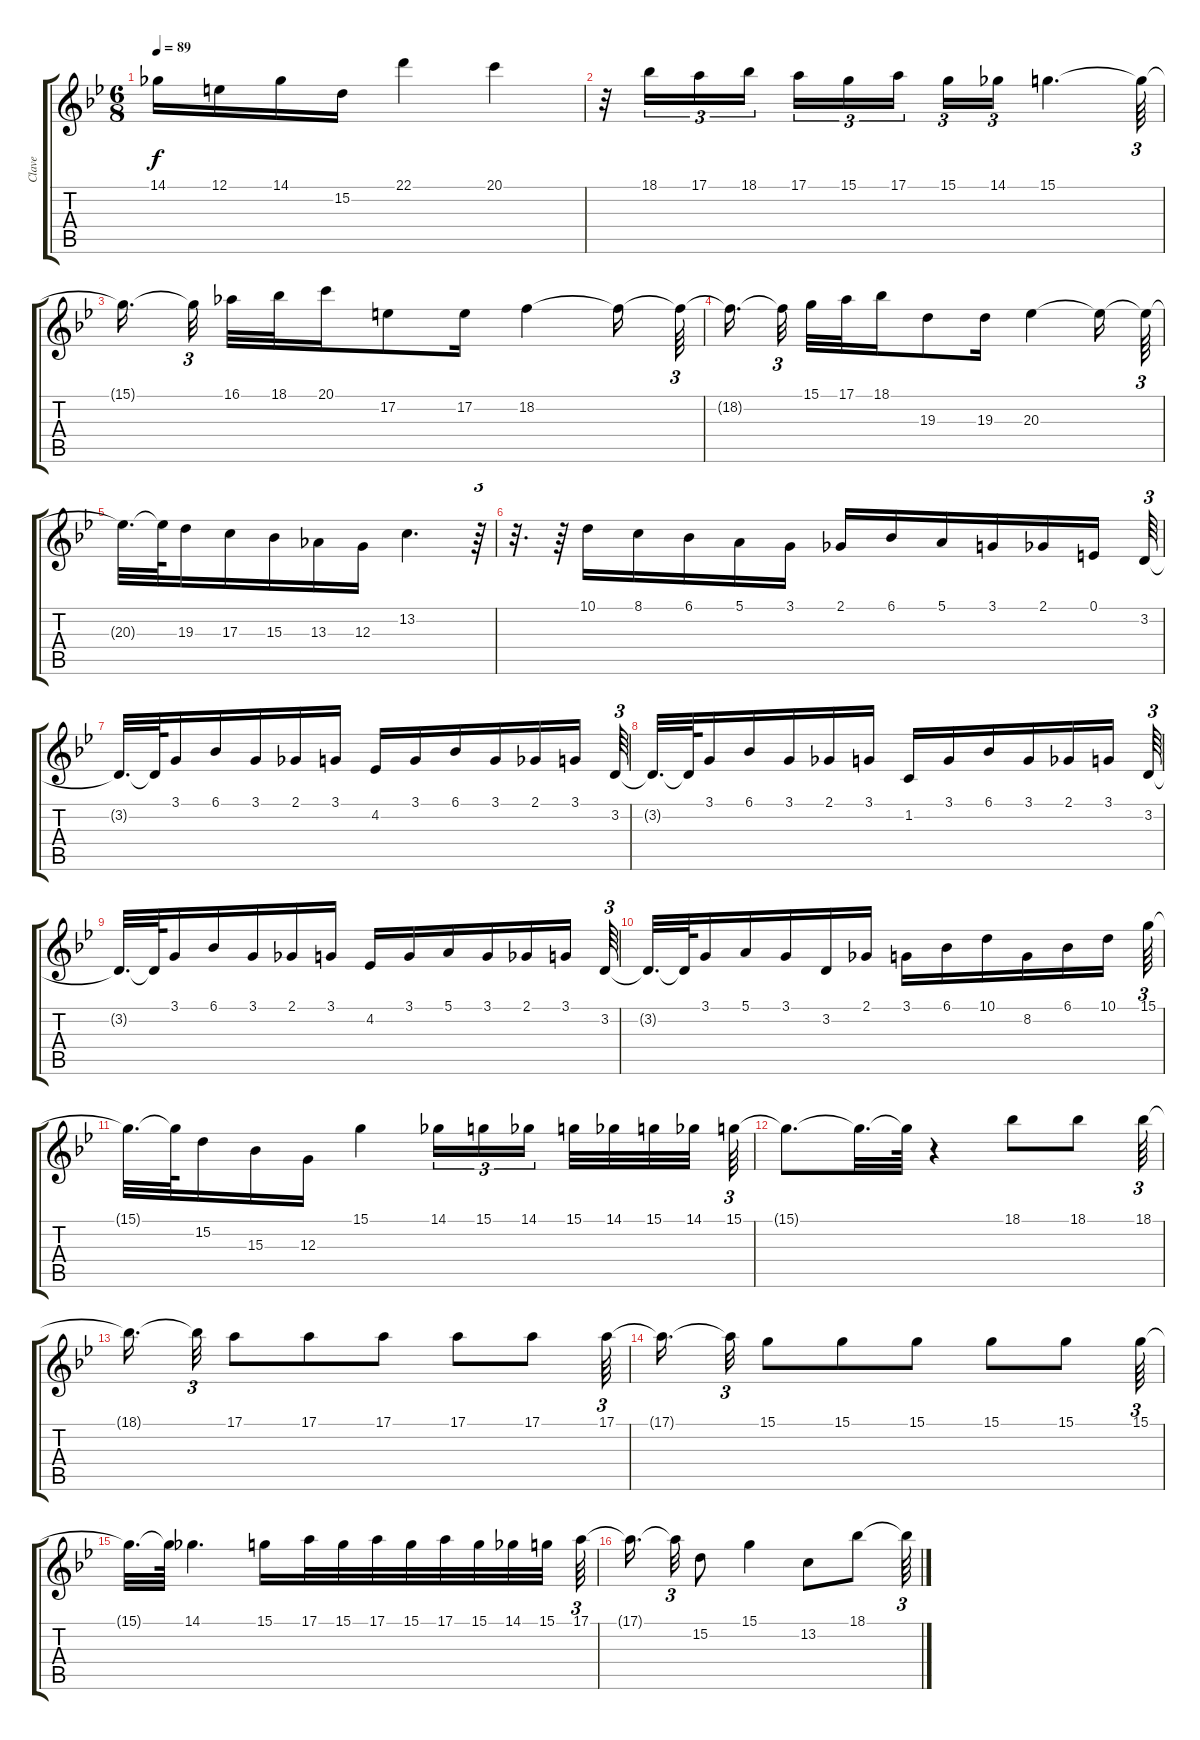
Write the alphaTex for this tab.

\track ("Clave" "Clave") {instrument harpsichord}
\staff {score tabs}
\tuning (E4 B3 G3 D3 A2 E2) {hide}
\ts (6 8)
\tempo 89
\clef g2
\ks gminor
14.1.16{dy f} 12.1.16 14.1.16 15.2.16 22.1.4 20.1.4 |
r.32 18.1.16{tu (3 2)} 17.1.16{tu (3 2)} 18.1.16{tu (3 2) beam splitsecondary} 17.1.16{tu (3 2)} 15.1.16{tu (3 2)} 17.1.16{tu (3 2) beam splitsecondary} 15.1.16{tu (3 2)} 14.1.16{tu (3 2)} 15.1.4{d} 15.1{t}.64{tu (3 2)} |
15.1{t}.16{d beam splitsecondary} 15.1{t}.32{tu (3 2) beam splitsecondary} 16.1.32 18.1.32 20.1.16 17.2.8 17.2.16 18.2.4 18.2{t}.16 18.2{t}.64{tu (3 2)} |
18.2{t}.16{d beam splitsecondary} 18.2{t}.32{tu (3 2) beam splitsecondary} 15.1.32 17.1.32 18.1.16 19.3.8 19.3.16 20.3.4 20.3{t}.16 20.3{t}.64{tu (3 2)} |
20.3{t}.32{d} 20.3{t}.64 19.3.16 17.3.16 15.3.16 13.3.16 12.3.16 13.2.4{d} r.64{tu (3 2)} |
r.32{d} r.64 10.1.16 8.1.16 6.1.16 5.1.16 3.1.16 2.1.16 6.1.16 5.1.16 3.1.16 2.1.16 0.1.16 3.2.64{tu (3 2)} |
3.2{t}.32{d} 3.2{t}.64 3.1.16 6.1.16 3.1.16 2.1.16 3.1.16 4.2.16 3.1.16 6.1.16 3.1.16 2.1.16 3.1.16 3.2.64{tu (3 2)} |
3.2{t}.32{d} 3.2{t}.64 3.1.16 6.1.16 3.1.16 2.1.16 3.1.16 1.2.16 3.1.16 6.1.16 3.1.16 2.1.16 3.1.16 3.2.64{tu (3 2)} |
3.2{t}.32{d} 3.2{t}.64 3.1.16 6.1.16 3.1.16 2.1.16 3.1.16 4.2.16 3.1.16 5.1.16 3.1.16 2.1.16 3.1.16 3.2.64{tu (3 2)} |
3.2{t}.32{d} 3.2{t}.64 3.1.16 5.1.16 3.1.16 3.2.16 2.1.16 3.1.16 6.1.16 10.1.16 8.2.16 6.1.16 10.1.16 15.1.64{tu (3 2)} |
15.1{t}.32{d} 15.1{t}.64 15.2.16 15.3.16 12.3.16 15.1.4 14.1.16{tu (3 2)} 15.1.16{tu (3 2)} 14.1.16{tu (3 2) beam splitsecondary} 15.1.32 14.1.32 15.1.32 14.1.32 15.1.64{tu (3 2)} |
15.1{t}.8{d} 15.1{t}.32{d} 15.1{t}.64 r.4 18.1.8 18.1.8 18.1.64{tu (3 2)} |
18.1{t}.16{d beam splitsecondary} 18.1{t}.32{tu (3 2)} 17.1.8 17.1.8 17.1.8 17.1.8 17.1.8 17.1.64{tu (3 2)} |
17.1{t}.16{d beam splitsecondary} 17.1{t}.32{tu (3 2)} 15.1.8 15.1.8 15.1.8 15.1.8 15.1.8 15.1.64{tu (3 2)} |
15.1{t}.32{d} 15.1{t}.64 14.1.4{d} 15.1.16 17.1.32 15.1.32 17.1.32 15.1.32 17.1.32 15.1.32 14.1.32 15.1.32 17.1.64{tu (3 2)} |
17.1{t}.16{d beam splitsecondary} 17.1{t}.32{tu (3 2)} 15.2.8 15.1.4 13.2.8 18.1.8 18.1{t}.64{tu (3 2)}
